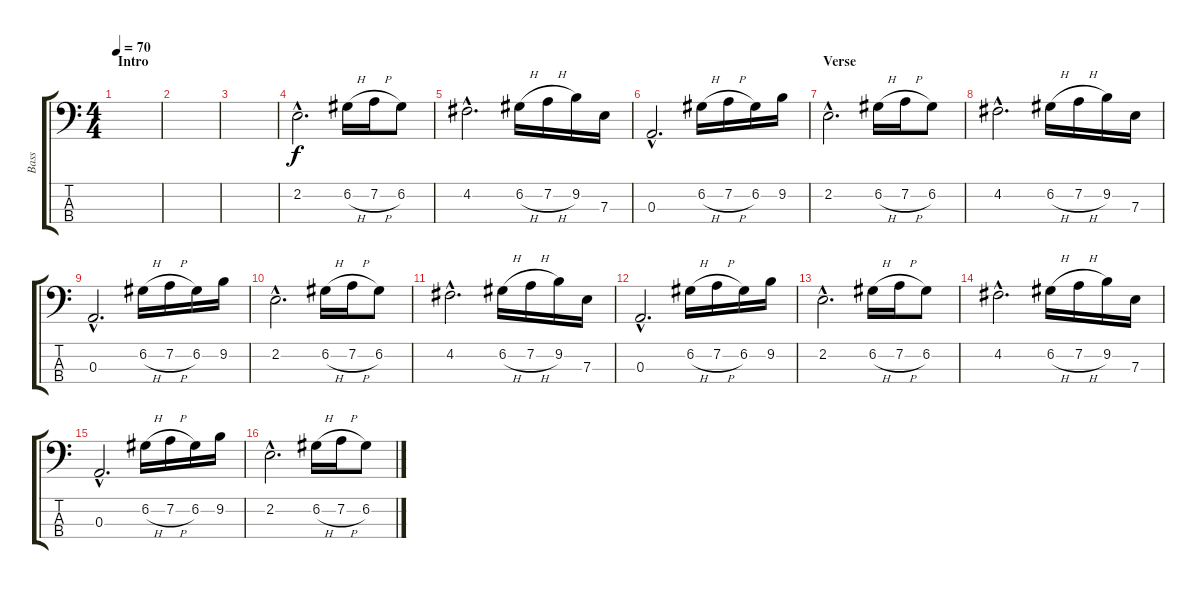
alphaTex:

\track ("Bass" "Bass") {instrument electricbassfinger}
\staff {score tabs}
\tuning (G2 D2 A1 E1) {hide}
\ts (4 4)
\section ("" "Intro")
\tempo 70
\clef f4
\ks c
|
|
|
2.2{hac}.2{d} 6.2{h}.16 7.2{h}.16 6.2.8 |
4.2{hac}.2{d} 6.2{h}.16 7.2{h}.16 9.2.16 7.3.16 |
0.3{hac}.2{d} 6.2{h}.16 7.2{h}.16 6.2.16 9.2.16 |
\section ("" "Verse")
2.2{hac}.2{d} 6.2{h}.16 7.2{h}.16 6.2.8 |
4.2{hac}.2{d} 6.2{h}.16 7.2{h}.16 9.2.16 7.3.16 |
0.3{hac}.2{d} 6.2{h}.16 7.2{h}.16 6.2.16 9.2.16 |
2.2{hac}.2{d} 6.2{h}.16 7.2{h}.16 6.2.8 |
4.2{hac}.2{d} 6.2{h}.16 7.2{h}.16 9.2.16 7.3.16 |
0.3{hac}.2{d} 6.2{h}.16 7.2{h}.16 6.2.16 9.2.16 |
2.2{hac}.2{d} 6.2{h}.16 7.2{h}.16 6.2.8 |
4.2{hac}.2{d} 6.2{h}.16 7.2{h}.16 9.2.16 7.3.16 |
0.3{hac}.2{d} 6.2{h}.16 7.2{h}.16 6.2.16 9.2.16 |
2.2{hac}.2{d} 6.2{h}.16 7.2{h}.16 6.2.8
